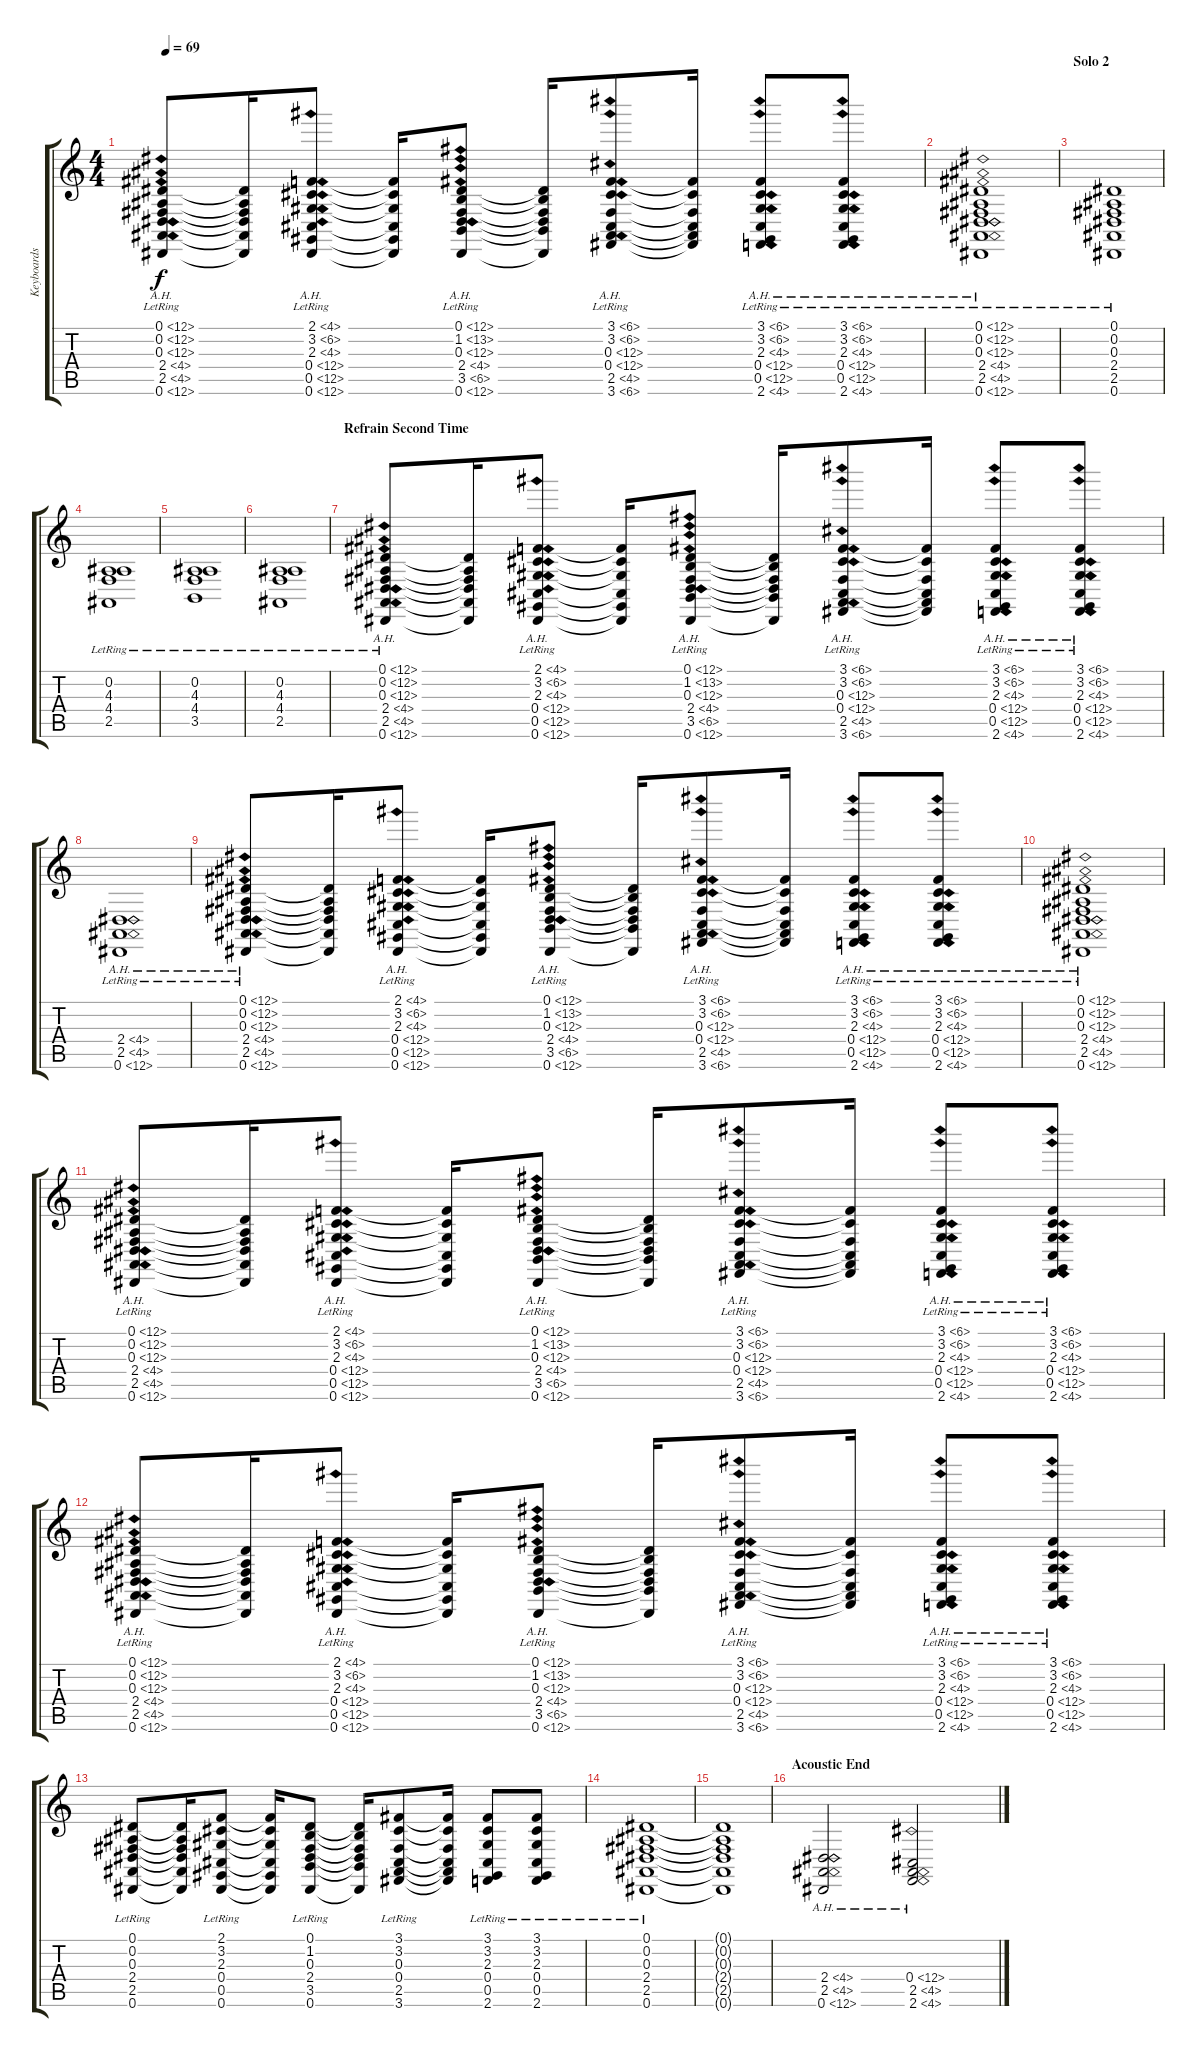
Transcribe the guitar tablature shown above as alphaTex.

\track ("Keyboards II" "Keyboards ") {instrument synthstrings1}
\staff {score tabs}
\tuning (Eb4 Bb3 Gb3 Db3 Ab2 Eb2) {hide}
\ts (4 4)
\tempo 69
\clef g2
\ks c
(0.1{ah 12 lr} 0.2{ah 12 lr} 0.3{ah 12 lr} 2.4{ah 2 lr} 2.5{ah 2 lr} 0.6{ah 12 lr}).8{dy f} (0.1{t} 0.2{t} 0.3{t} 2.4{t} 2.5{t} 0.6{t}).16 (2.1{ah 2 lr} 3.2{ah 3 lr} 2.3{ah 2 lr} 0.4{ah 12 lr} 0.5{ah 12 lr} 0.6{ah 12 lr}).8 (2.1{t} 3.2{t} 2.3{t} 0.4{t} 0.5{t} 0.6{t}).16 (0.1{ah 12 lr} 1.2{ah 12 lr} 0.3{ah 12 lr} 2.4{ah 2 lr} 3.5{ah 3 lr} 0.6{ah 12 lr}).8 (0.1{t} 1.2{t} 0.3{t} 2.4{t} 3.5{t} 0.6{t}).16 (3.1{ah 3 lr} 3.2{ah 3 lr} 0.3{ah 12 lr} 0.4{ah 12 lr} 2.5{ah 2 lr} 3.6{ah 3 lr}).8 (3.1{t} 3.2{t} 0.3{t} 0.4{t} 2.5{t} 3.6{t}).16 (3.1{ah 3 lr} 3.2{ah 3 lr} 2.3{ah 2 lr} 0.4{ah 12 lr} 0.5{ah 12 lr} 2.6{ah 2 lr}).8 (3.1{ah 3 lr} 3.2{ah 3 lr} 2.3{ah 2 lr} 0.4{ah 12 lr} 0.5{ah 12 lr} 2.6{ah 2 lr}).8 |
(0.1{ah 12 lr} 0.2{ah 12 lr} 0.3{ah 12 lr} 2.4{ah 2 lr} 2.5{ah 2 lr} 0.6{ah 12 lr}).1{volume 16} |
\section ("" "Solo 2")
(0.1{lr} 0.2{lr} 0.3{lr} 2.4{lr} 2.5{lr} 0.6{lr}).1{volume 16} |
(0.2{lr} 4.3{lr} 4.4{lr} 2.5{lr}).1 |
(0.2{lr} 4.3{lr} 4.4{lr} 3.5{lr}).1 |
(0.2{lr} 4.3{lr} 4.4{lr} 2.5{lr}).1 |
\section ("" "Refrain Second Time")
(0.1{ah 12 lr} 0.2{ah 12 lr} 0.3{ah 12 lr} 2.4{ah 2 lr} 2.5{ah 2 lr} 0.6{ah 12 lr}).8 (0.1{t} 0.2{t} 0.3{t} 2.4{t} 2.5{t} 0.6{t}).16 (2.1{ah 2 lr} 3.2{ah 3 lr} 2.3{ah 2 lr} 0.4{ah 12 lr} 0.5{ah 12 lr} 0.6{ah 12 lr}).8 (2.1{t} 3.2{t} 2.3{t} 0.4{t} 0.5{t} 0.6{t}).16 (0.1{ah 12 lr} 1.2{ah 12 lr} 0.3{ah 12 lr} 2.4{ah 2 lr} 3.5{ah 3 lr} 0.6{ah 12 lr}).8 (0.1{t} 1.2{t} 0.3{t} 2.4{t} 3.5{t} 0.6{t}).16 (3.1{ah 3 lr} 3.2{ah 3 lr} 0.3{ah 12 lr} 0.4{ah 12 lr} 2.5{ah 2 lr} 3.6{ah 3 lr}).8 (3.1{t} 3.2{t} 0.3{t} 0.4{t} 2.5{t} 3.6{t}).16 (3.1{ah 3 lr} 3.2{ah 3 lr} 2.3{ah 2 lr} 0.4{ah 12 lr} 0.5{ah 12 lr} 2.6{ah 2 lr}).8 (3.1{ah 3 lr} 3.2{ah 3 lr} 2.3{ah 2 lr} 0.4{ah 12 lr} 0.5{ah 12 lr} 2.6{ah 2 lr}).8 |
(2.4{ah 2 lr} 2.5{ah 2 lr} 0.6{ah 12 lr}).1 |
(0.1{ah 12 lr} 0.2{ah 12 lr} 0.3{ah 12 lr} 2.4{ah 2 lr} 2.5{ah 2 lr} 0.6{ah 12 lr}).8 (0.1{t} 0.2{t} 0.3{t} 2.4{t} 2.5{t} 0.6{t}).16 (2.1{ah 2 lr} 3.2{ah 3 lr} 2.3{ah 2 lr} 0.4{ah 12 lr} 0.5{ah 12 lr} 0.6{ah 12 lr}).8 (2.1{t} 3.2{t} 2.3{t} 0.4{t} 0.5{t} 0.6{t}).16 (0.1{ah 12 lr} 1.2{ah 12 lr} 0.3{ah 12 lr} 2.4{ah 2 lr} 3.5{ah 3 lr} 0.6{ah 12 lr}).8 (0.1{t} 1.2{t} 0.3{t} 2.4{t} 3.5{t} 0.6{t}).16 (3.1{ah 3 lr} 3.2{ah 3 lr} 0.3{ah 12 lr} 0.4{ah 12 lr} 2.5{ah 2 lr} 3.6{ah 3 lr}).8 (3.1{t} 3.2{t} 0.3{t} 0.4{t} 2.5{t} 3.6{t}).16 (3.1{ah 3 lr} 3.2{ah 3 lr} 2.3{ah 2 lr} 0.4{ah 12 lr} 0.5{ah 12 lr} 2.6{ah 2 lr}).8 (3.1{ah 3 lr} 3.2{ah 3 lr} 2.3{ah 2 lr} 0.4{ah 12 lr} 0.5{ah 12 lr} 2.6{ah 2 lr}).8 |
(0.1{ah 12 lr} 0.2{ah 12 lr} 0.3{ah 12 lr} 2.4{ah 2 lr} 2.5{ah 2 lr} 0.6{ah 12 lr}).1 |
(0.1{ah 12 lr} 0.2{ah 12 lr} 0.3{ah 12 lr} 2.4{ah 2 lr} 2.5{ah 2 lr} 0.6{ah 12 lr}).8 (0.1{t} 0.2{t} 0.3{t} 2.4{t} 2.5{t} 0.6{t}).16 (2.1{ah 2 lr} 3.2{ah 3 lr} 2.3{ah 2 lr} 0.4{ah 12 lr} 0.5{ah 12 lr} 0.6{ah 12 lr}).8 (2.1{t} 3.2{t} 2.3{t} 0.4{t} 0.5{t} 0.6{t}).16 (0.1{ah 12 lr} 1.2{ah 12 lr} 0.3{ah 12 lr} 2.4{ah 2 lr} 3.5{ah 3 lr} 0.6{ah 12 lr}).8 (0.1{t} 1.2{t} 0.3{t} 2.4{t} 3.5{t} 0.6{t}).16 (3.1{ah 3 lr} 3.2{ah 3 lr} 0.3{ah 12 lr} 0.4{ah 12 lr} 2.5{ah 2 lr} 3.6{ah 3 lr}).8 (3.1{t} 3.2{t} 0.3{t} 0.4{t} 2.5{t} 3.6{t}).16 (3.1{ah 3 lr} 3.2{ah 3 lr} 2.3{ah 2 lr} 0.4{ah 12 lr} 0.5{ah 12 lr} 2.6{ah 2 lr}).8 (3.1{ah 3 lr} 3.2{ah 3 lr} 2.3{ah 2 lr} 0.4{ah 12 lr} 0.5{ah 12 lr} 2.6{ah 2 lr}).8 |
(0.1{ah 12 lr} 0.2{ah 12 lr} 0.3{ah 12 lr} 2.4{ah 2 lr} 2.5{ah 2 lr} 0.6{ah 12 lr}).8 (0.1{t} 0.2{t} 0.3{t} 2.4{t} 2.5{t} 0.6{t}).16 (2.1{ah 2 lr} 3.2{ah 3 lr} 2.3{ah 2 lr} 0.4{ah 12 lr} 0.5{ah 12 lr} 0.6{ah 12 lr}).8 (2.1{t} 3.2{t} 2.3{t} 0.4{t} 0.5{t} 0.6{t}).16 (0.1{ah 12 lr} 1.2{ah 12 lr} 0.3{ah 12 lr} 2.4{ah 2 lr} 3.5{ah 3 lr} 0.6{ah 12 lr}).8 (0.1{t} 1.2{t} 0.3{t} 2.4{t} 3.5{t} 0.6{t}).16 (3.1{ah 3 lr} 3.2{ah 3 lr} 0.3{ah 12 lr} 0.4{ah 12 lr} 2.5{ah 2 lr} 3.6{ah 3 lr}).8 (3.1{t} 3.2{t} 0.3{t} 0.4{t} 2.5{t} 3.6{t}).16 (3.1{ah 3 lr} 3.2{ah 3 lr} 2.3{ah 2 lr} 0.4{ah 12 lr} 0.5{ah 12 lr} 2.6{ah 2 lr}).8 (3.1{ah 3 lr} 3.2{ah 3 lr} 2.3{ah 2 lr} 0.4{ah 12 lr} 0.5{ah 12 lr} 2.6{ah 2 lr}).8 |
(0.1{lr} 0.2{lr} 0.3{lr} 2.4{lr} 2.5{lr} 0.6{lr}).8 (0.1{t} 0.2{t} 0.3{t} 2.4{t} 2.5{t} 0.6{t}).16 (2.1{lr} 3.2{lr} 2.3{lr} 0.4{lr} 0.5{lr} 0.6{lr}).8 (2.1{t} 3.2{t} 2.3{t} 0.4{t} 0.5{t} 0.6{t}).16 (0.1{lr} 1.2{lr} 0.3{lr} 2.4{lr} 3.5{lr} 0.6{lr}).8 (0.1{t} 1.2{t} 0.3{t} 2.4{t} 3.5{t} 0.6{t}).16 (3.1{lr} 3.2{lr} 0.3{lr} 0.4{lr} 2.5{lr} 3.6{lr}).8 (3.1{t} 3.2{t} 0.3{t} 0.4{t} 2.5{t} 3.6{t}).16 (3.1{lr} 3.2{lr} 2.3{lr} 0.4{lr} 0.5{lr} 2.6{lr}).8 (3.1{lr} 3.2{lr} 2.3{lr} 0.4{lr} 0.5{lr} 2.6{lr}).8 |
(0.1{lr} 0.2{lr} 0.3{lr} 2.4{lr} 2.5{lr} 0.6{lr}).1{volume 16} |
(0.1{t} 0.2{t} 0.3{t} 2.4{t} 2.5{t} 0.6{t}).1{volume 0} |
\section ("" "Acoustic End")
(2.4{ah 2} 2.5{ah 2} 0.6{ah 12}).2 (0.4{ah 12} 2.5{ah 2} 2.6{ah 2}).2
